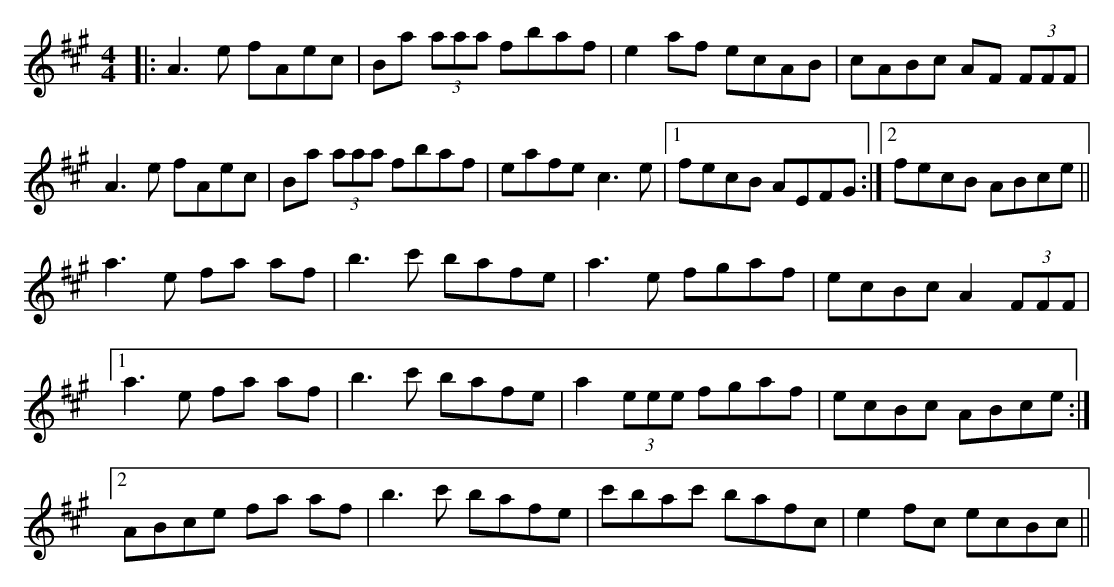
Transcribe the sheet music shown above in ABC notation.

X:1
M:4/4
K:A
|:A3 e fAec|Ba (3aaa fbaf|e2 af ecAB|cABc AF (3FFF|
A3 e fAec|Ba (3aaa fbaf|eafe c3 e|1 fecB AEFG:|2 fecB ABce||
a3 e fa af|b3 c' bafe|a3 e fgaf|ecBc A2 (3FFF|
[1 a3 e fa af|b3 c' bafe|a2 (3eee fgaf|ecBc ABce:|
[2 ABce fa af|b3 c' bafe|c'bac' bafc|e2 fc ecBc||
